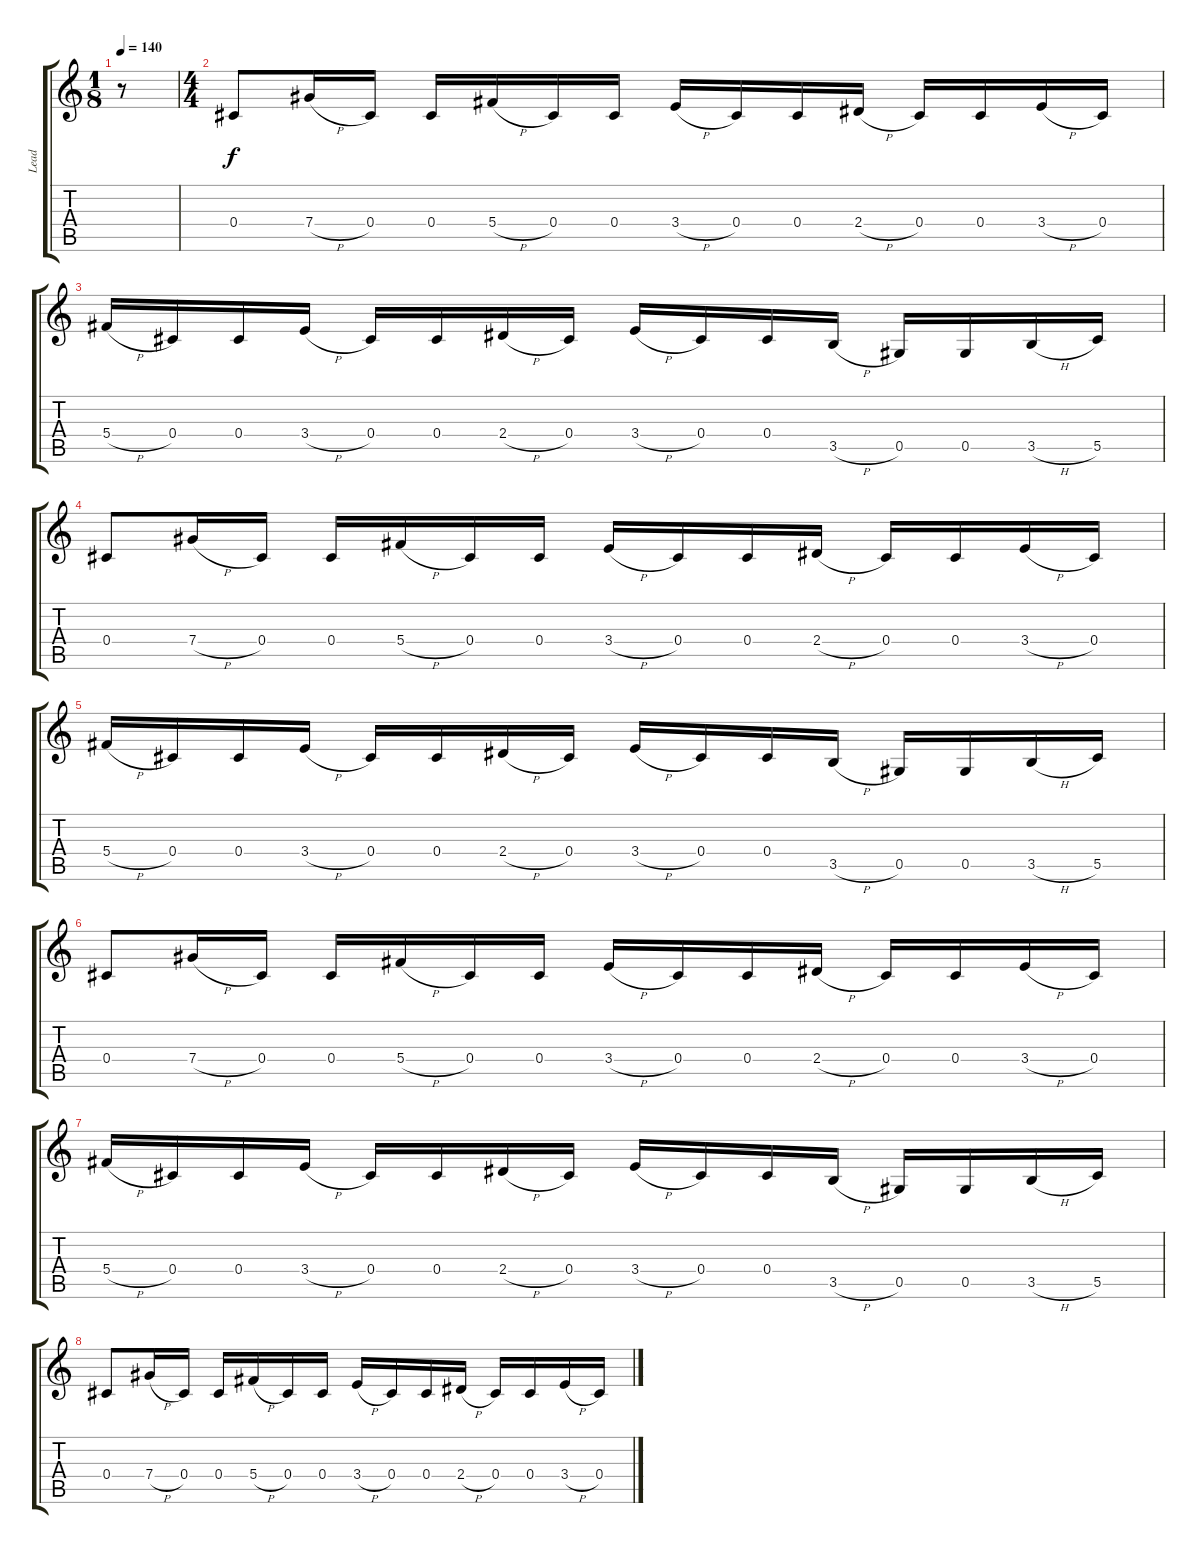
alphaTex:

\track ("Lead" "Lead") {instrument overdrivenguitar}
\staff {score tabs}
\tuning (Eb4 Bb3 Gb3 Db3 Ab2 Db2) {hide}
\ts (1 8)
\tempo 140
\clef g2
\ks c
r.8{dy f instrument overdrivenguitar} |
\ts (4 4)
0.4.8 7.4{h}.16 0.4.16 0.4.16 5.4{h}.16 0.4.16 0.4.16 3.4{h}.16 0.4.16 0.4.16 2.4{h}.16 0.4.16 0.4.16 3.4{h}.16 0.4.16 |
5.4{h}.16 0.4.16 0.4.16 3.4{h}.16 0.4.16 0.4.16 2.4{h}.16 0.4.16 3.4{h}.16 0.4.16 0.4.16 3.5{h}.16 0.5.16 0.5.16 3.5{h}.16 5.5.16 |
0.4.8 7.4{h}.16 0.4.16 0.4.16 5.4{h}.16 0.4.16 0.4.16 3.4{h}.16 0.4.16 0.4.16 2.4{h}.16 0.4.16 0.4.16 3.4{h}.16 0.4.16 |
5.4{h}.16 0.4.16 0.4.16 3.4{h}.16 0.4.16 0.4.16 2.4{h}.16 0.4.16 3.4{h}.16 0.4.16 0.4.16 3.5{h}.16 0.5.16 0.5.16 3.5{h}.16 5.5.16 |
0.4.8 7.4{h}.16 0.4.16 0.4.16 5.4{h}.16 0.4.16 0.4.16 3.4{h}.16 0.4.16 0.4.16 2.4{h}.16 0.4.16 0.4.16 3.4{h}.16 0.4.16 |
5.4{h}.16 0.4.16 0.4.16 3.4{h}.16 0.4.16 0.4.16 2.4{h}.16 0.4.16 3.4{h}.16 0.4.16 0.4.16 3.5{h}.16 0.5.16 0.5.16 3.5{h}.16 5.5.16 |
0.4.8 7.4{h}.16 0.4.16 0.4.16 5.4{h}.16 0.4.16 0.4.16 3.4{h}.16 0.4.16 0.4.16 2.4{h}.16 0.4.16 0.4.16 3.4{h}.16 0.4.16
